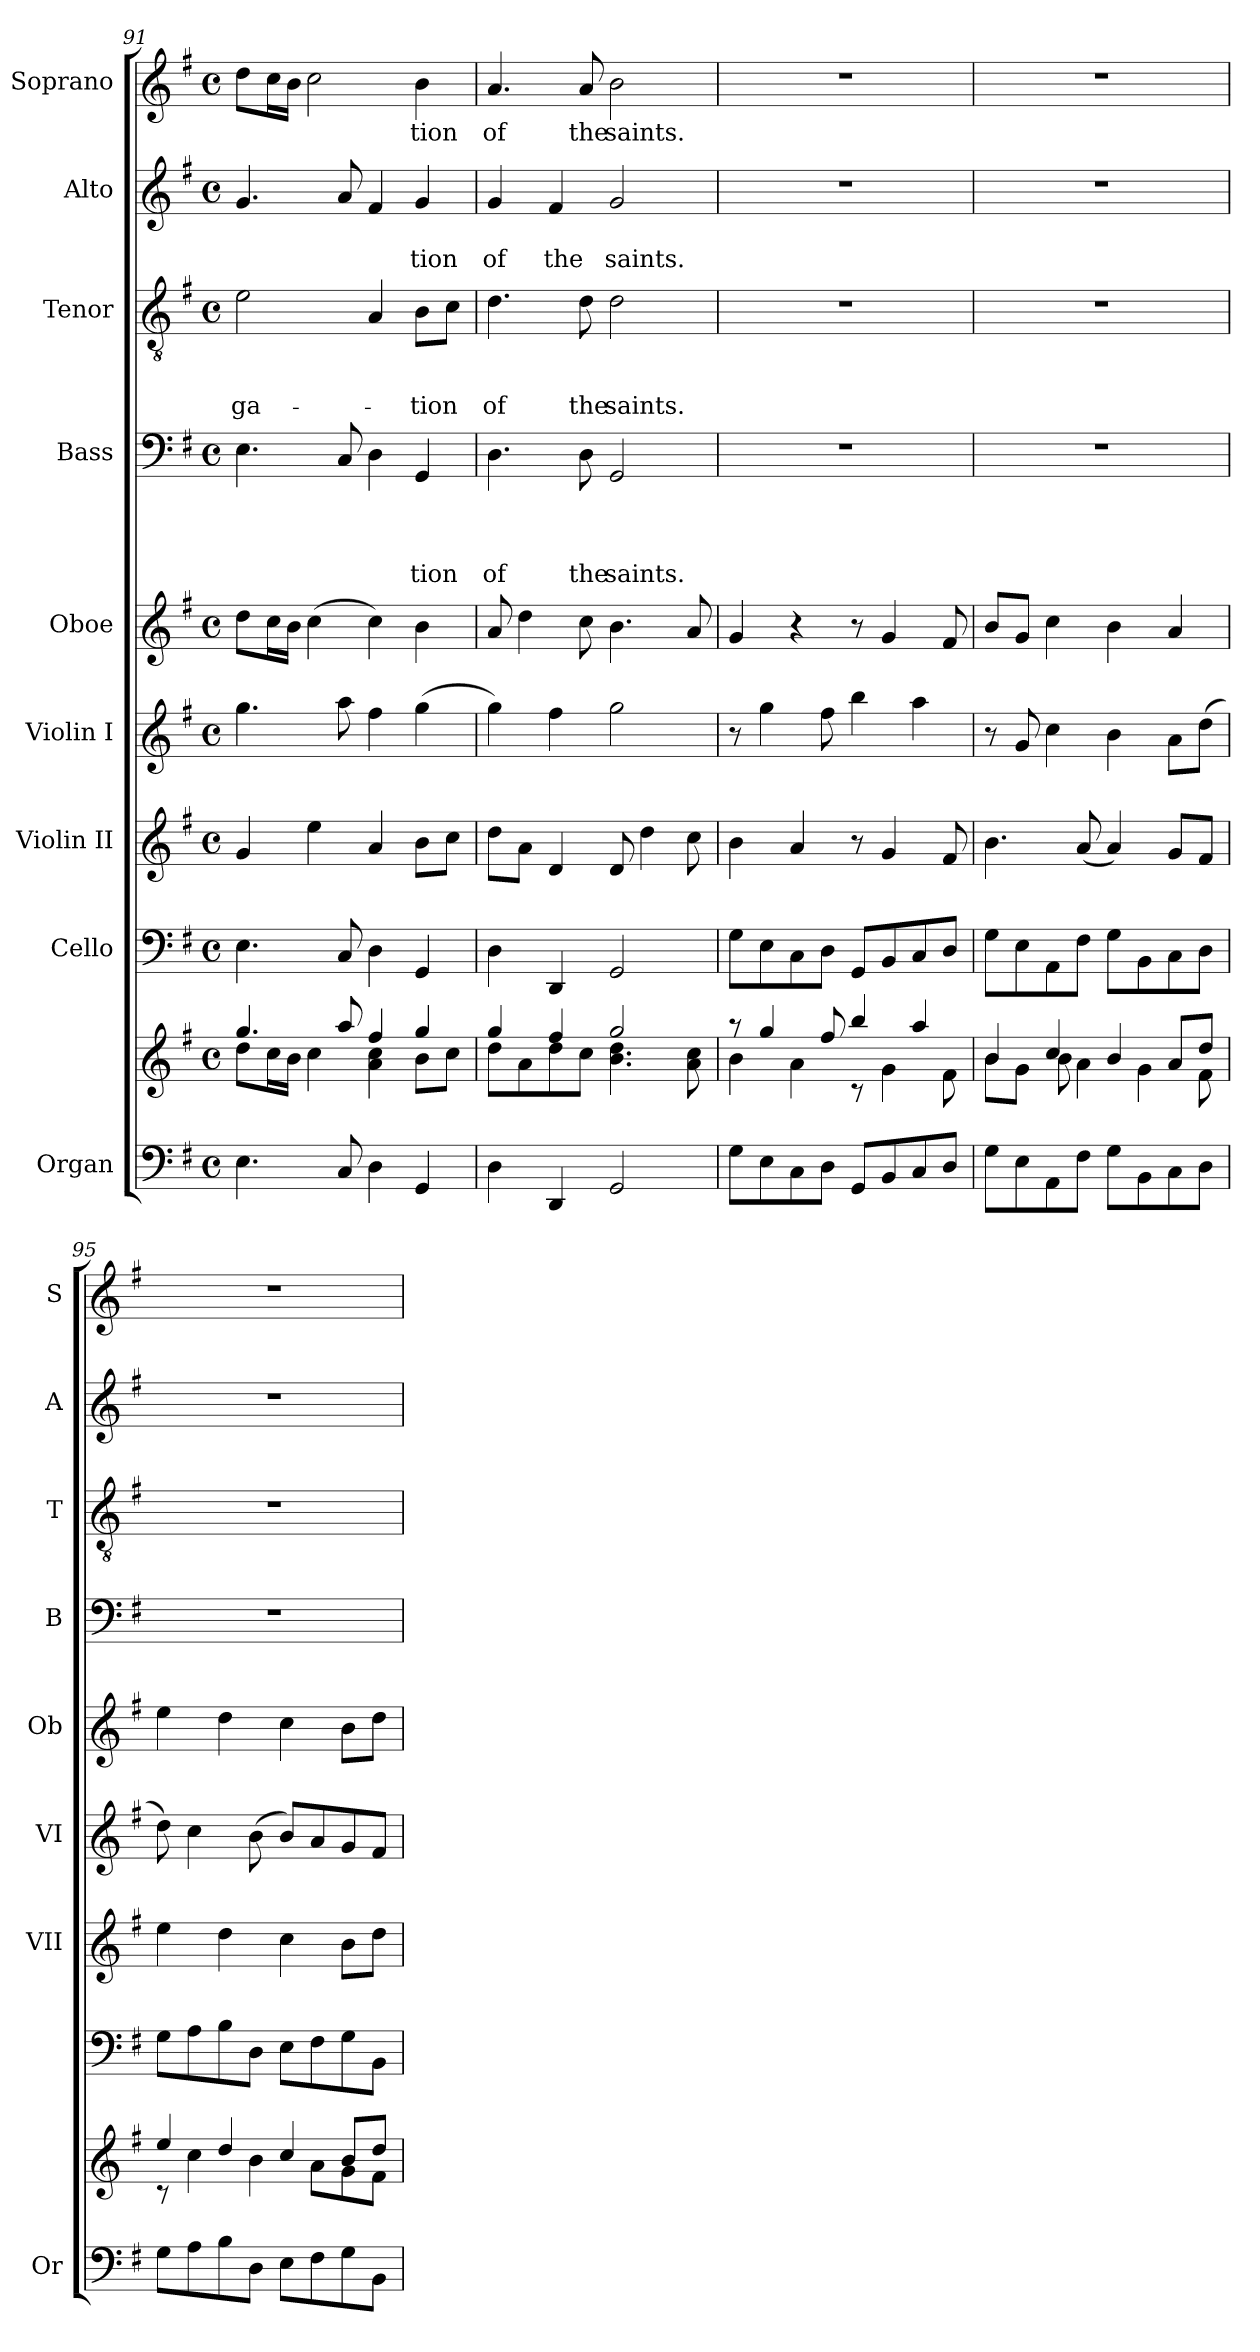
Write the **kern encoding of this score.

**kern	**kern	**kern	**kern	**kern	**kern	**kern	**text	**text	**text	**text	**kern	**text	**text	**text	**kern	**text	**text	**kern	**text
*part9	*part9	*part8	*part7	*part6	*part5	*part4	*part4	*part4	*part4	*part4	*part3	*part3	*part3	*part3	*part2	*part2	*part2	*part1	*part1
*staff10	*staff9	*staff8	*staff7	*staff6	*staff5	*staff4	*staff4	*staff4	*staff4	*staff4	*staff3	*staff3	*staff3	*staff3	*staff2	*staff2	*staff2	*staff1	*staff1
*I"Organ	*	*I"Cello	*I"Violin II	*I"Violin I	*I"Oboe	*I"Bass	*	*	*	*	*I"Tenor	*	*	*	*I"Alto	*	*	*I"Soprano	*
*I'Or	*	*	*I'VII	*I'VI	*I'Ob	*I'B	*	*	*	*	*I'T	*	*	*	*I'A	*	*	*I'S	*
*clefF4	*clefG2	*clefF4	*clefG2	*clefG2	*clefG2	*clefF4	*	*	*	*	*clefGv2	*	*	*	*clefG2	*	*	*clefG2	*
*k[f#]	*k[f#]	*k[f#]	*k[f#]	*k[f#]	*k[f#]	*k[f#]	*	*	*	*	*k[f#]	*	*	*	*k[f#]	*	*	*k[f#]	*
*G:	*G:	*G:	*G:	*G:	*G:	*G:	*	*	*	*	*G:	*	*	*	*G:	*	*	*G:	*
*M4/4	*M4/4	*M4/4	*M4/4	*M4/4	*M4/4	*M4/4	*	*	*	*	*M4/4	*	*	*	*M4/4	*	*	*M4/4	*
*met(c)	*met(c)	*met(c)	*met(c)	*met(c)	*met(c)	*met(c)	*	*	*	*	*met(c)	*	*	*	*met(c)	*	*	*met(c)	*
=91	=91	=91	=91	=91	=91	=91	=91	=91	=91	=91	=91	=91	=91	=91	=91	=91	=91	=91	=91
*	*^	*	*	*	*	*	*	*	*	*	*	*	*	*	*	*	*	*	*
4.E\	4.gg/	8dd\L	4.E\	4g/	4.gg\	8dd\L	4.E\	.	.	.	.	2e\	.	.	-ga-	4.g/	.	.	8dd\L	.
.	.	16cc\L	.	.	.	16cc\L	.	.	.	.	.	.	.	.	.	.	.	.	16cc\L	.
.	.	16b\JJ	.	.	.	16b\JJ	.	.	.	.	.	.	.	.	.	.	.	.	16b\JJ	.
.	.	4cc\	.	4ee\	.	(4cc\	.	.	.	.	.	.	.	.	.	.	.	.	2cc\	.
8C/	8aa/	.	8C/	.	8aa\	.	8C/	.	.	.	.	.	.	.	.	8a/	.	.	.	.
4D\	4ff#/	4a\ 4cc\	4D\	4a/	4ff#\	4cc\)	4D\	.	.	.	.	4A/	.	.	.	4f#/	.	.	.	.
4GG/	4gg/	8b\L	4GG/	8b\L	(4gg\	4b\	4GG/	.	.	.	-tion	8B\L	.	.	-tion	4g/	.	-tion	4b\	-tion
.	.	8cc\J	.	8cc\J	.	.	.	.	.	.	.	8c\J	.	.	.	.	.	.	.	.
!!LO:PB:g=z
=92	=92	=92	=92	=92	=92	=92	=92	=92	=92	=92	=92	=92	=92	=92	=92	=92	=92	=92	=92	=92
4D\	4gg/	8dd\L	4D\	8dd\L	4gg\)	8a/	4.D\	.	.	.	of	4.d\	.	.	of	4g/	.	of	4.a/	of
.	.	8a\	.	8a\J	.	4dd\	.	.	.	.	.	.	.	.	.	.	.	.	.	.
4DD/	4ff#/	8dd\	4DD/	4d/	4ff#\	.	.	.	.	.	.	.	.	.	.	4f#/	.	the	.	.
.	.	8cc\J	.	.	.	8cc\	8D\	.	.	.	the	8d\	.	.	the	.	.	.	8a/	the
2GG/	2gg/	4.b\ 4.dd\	2GG/	8d/	2gg\	4.b\	2GG/	.	.	.	saints.	2d\	.	.	saints.	2g/	.	saints.	2b\	saints.
.	.	.	.	4dd\	.	.	.	.	.	.	.	.	.	.	.	.	.	.	.	.
.	.	8a\ 8cc\	.	8cc\	.	8a/	.	.	.	.	.	.	.	.	.	.	.	.	.	.
=93	=93	=93	=93	=93	=93	=93	=93	=93	=93	=93	=93	=93	=93	=93	=93	=93	=93	=93	=93	=93
8G\L	8raa	4b\	8G\L	4b\	8r	4g/	1r	.	.	.	.	1r	.	.	.	1r	.	.	1r	.
8E\	4gg/	.	8E\	.	4gg\	.	.	.	.	.	.	.	.	.	.	.	.	.	.	.
8C\	.	4a\	8C\	4a/	.	4r	.	.	.	.	.	.	.	.	.	.	.	.	.	.
8D\J	8ff#/	.	8D\J	.	8ff#\	.	.	.	.	.	.	.	.	.	.	.	.	.	.	.
8GG/L	4bb/	8rc	8GG/L	8r	4bb\	8r	.	.	.	.	.	.	.	.	.	.	.	.	.	.
8BB/	.	4g\	8BB/	4g/	.	4g/	.	.	.	.	.	.	.	.	.	.	.	.	.	.
8C/	4aa/	.	8C/	.	4aa\	.	.	.	.	.	.	.	.	.	.	.	.	.	.	.
8D/J	.	8f#\	8D/J	8f#/	.	8f#/	.	.	.	.	.	.	.	.	.	.	.	.	.	.
=94	=94	=94	=94	=94	=94	=94	=94	=94	=94	=94	=94	=94	=94	=94	=94	=94	=94	=94	=94	=94
8G\L	4b/	8b\L	8G\L	4.b\	8r	8b/L	1r	.	.	.	.	1r	.	.	.	1r	.	.	1r	.
8E\	.	8g\J	8E\	.	8g/	8g/J	.	.	.	.	.	.	.	.	.	.	.	.	.	.
8AA\	4cc/	8b\	8AA\	.	4cc\	4cc\	.	.	.	.	.	.	.	.	.	.	.	.	.	.
8F#\J	.	4a\	8F#\J	(8a/	.	.	.	.	.	.	.	.	.	.	.	.	.	.	.	.
8G\L	4b/	.	8G\L	4a/)	4b\	4b\	.	.	.	.	.	.	.	.	.	.	.	.	.	.
8BB\	.	4g\	8BB\	.	.	.	.	.	.	.	.	.	.	.	.	.	.	.	.	.
8C\	8a/L	.	8C\	8g/L	8a\L	4a/	.	.	.	.	.	.	.	.	.	.	.	.	.	.
8D\J	8dd/J	8f#\	8D\J	8f#/J	(8dd\J	.	.	.	.	.	.	.	.	.	.	.	.	.	.	.
=95	=95	=95	=95	=95	=95	=95	=95	=95	=95	=95	=95	=95	=95	=95	=95	=95	=95	=95	=95	=95
8G\L	4ee/	8rc	8G\L	4ee\	8dd\)	4ee\	1r	.	.	.	.	1r	.	.	.	1r	.	.	1r	.
8A\	.	4cc\	8A\	.	4cc\	.	.	.	.	.	.	.	.	.	.	.	.	.	.	.
8B\	4dd/	.	8B\	4dd\	.	4dd\	.	.	.	.	.	.	.	.	.	.	.	.	.	.
8D\J	.	4b\	8D\J	.	(8b\	.	.	.	.	.	.	.	.	.	.	.	.	.	.	.
8E\L	4cc/	.	8E\L	4cc\	8b/L)	4cc\	.	.	.	.	.	.	.	.	.	.	.	.	.	.
8F#\	.	8a\L	8F#\	.	8a/	.	.	.	.	.	.	.	.	.	.	.	.	.	.	.
8G\	8b/L	8g\	8G\	8b\L	8g/	8b\L	.	.	.	.	.	.	.	.	.	.	.	.	.	.
8BB\J	8dd/J	8f#\J	8BB\J	8dd\J	8f#/J	8dd\J	.	.	.	.	.	.	.	.	.	.	.	.	.	.
*	*v	*v	*	*	*	*	*	*	*	*	*	*	*	*	*	*	*	*	*	*
=	=	=	=	=	=	=	=	=	=	=	=	=	=	=	=	=	=	=	=
*-	*-	*-	*-	*-	*-	*-	*-	*-	*-	*-	*-	*-	*-	*-	*-	*-	*-	*-	*-
